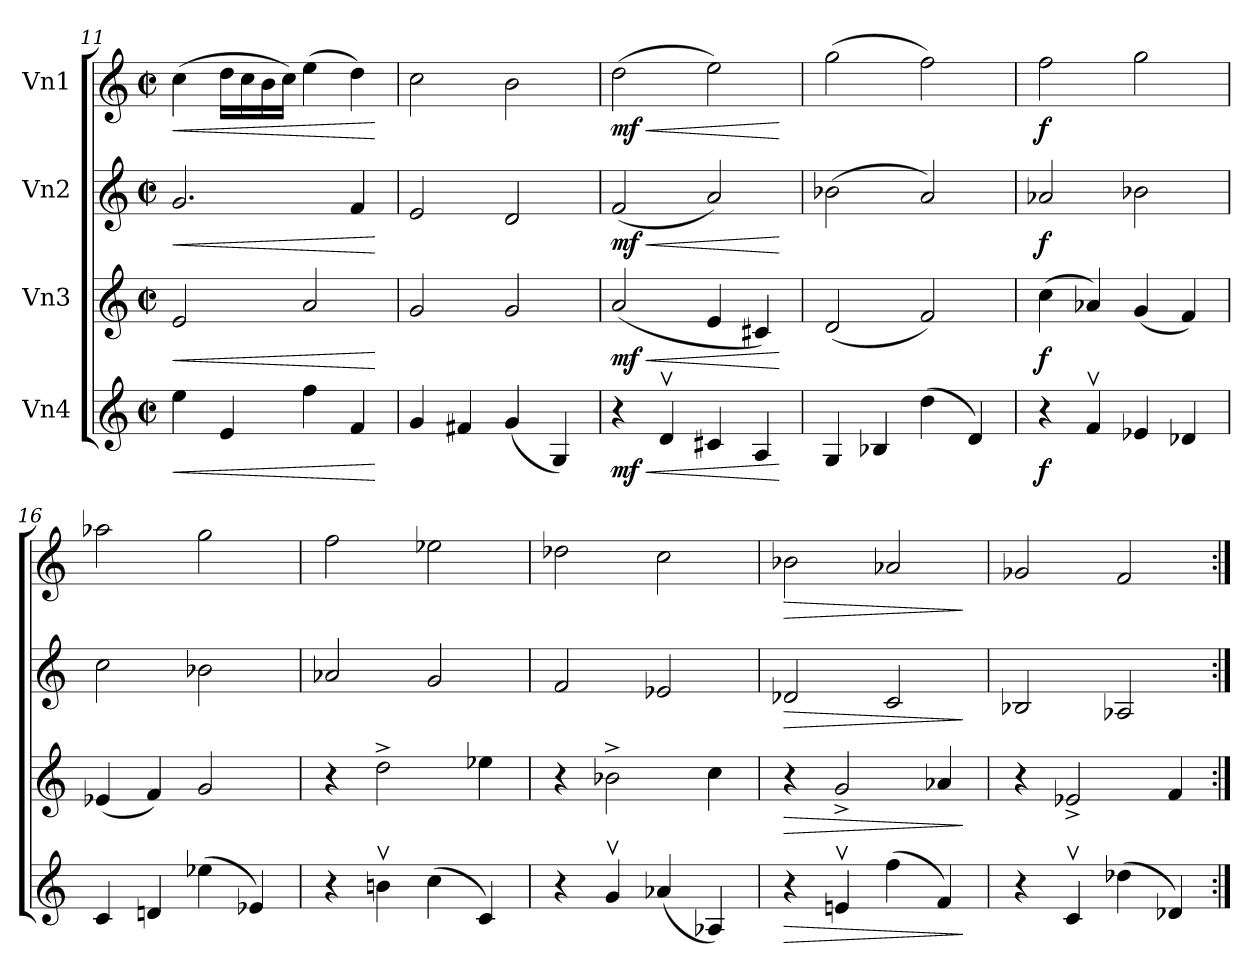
**kern	**dynam	**kern	**dynam	**kern	**dynam	**kern	**dynam
*part4	*part4	*part3	*part3	*part2	*part2	*part1	*part1
*staff4	*staff4	*staff3	*staff3	*staff2	*staff2	*staff1	*staff1
*I"Vn4	*	*I"Vn3	*	*I"Vn2	*	*I"Vn1	*
*clefG2	*	*clefG2	*	*clefG2	*	*clefG2	*
*k[]	*	*k[]	*	*k[]	*	*k[]	*
*M2/2	*	*M2/2	*	*M2/2	*	*M2/2	*
*met(c|)	*	*met(c|)	*	*met(c|)	*	*met(c|)	*
=11	=11	=11	=11	=11	=11	=11	=11
!	!LO:HP:b	!	!LO:HP:b	!	!LO:HP:b	!	!LO:HP:b
4ee\	<	2e/	<	2.g/	<	(4cc\	<
4e/	.	.	.	.	.	16dd\LL	.
.	.	.	.	.	.	16cc\	.
.	.	.	.	.	.	16b\	.
.	.	.	.	.	.	16cc\JJ)	.
4ff\	.	2a/	.	.	.	(4ee\	.
4f/	.	.	.	4f/	.	4dd\)	.
.	[	.	[	.	[	.	[
=12	=12	=12	=12	=12	=12	=12	=12
4g/	.	2g/	.	2e/	.	2cc\	.
4f#X/	.	.	.	.	.	.	.
(4g/	.	2g/	.	2d/	.	2b\	.
4G/)	.	.	.	.	.	.	.
=13	=13	=13	=13	=13	=13	=13	=13
!	!LO:HP:b	!	!LO:HP:b	!	!LO:HP:b	!	!LO:HP:b
!	!LO:DY:n=1:b	!	!LO:DY:n=1:b	!	!LO:DY:n=1:b	!	!LO:DY:n=1:b
4r	< mf	(2a/	< mf	(2f/	< mf	(2dd\	< mf
4dv/	.	.	.	.	.	.	.
4c#X/	.	4e/	.	2a/)	.	2ee\)	.
4A/	.	4c#X/)	.	.	.	.	.
.	[	.	[	.	[	.	[
!!LO:LB:g=z
=14	=14	=14	=14	=14	=14	=14	=14
4G/	.	(2d/	.	(2b-X\	.	(2gg\	.
4B-X/	.	.	.	.	.	.	.
(4dd\	.	2f/)	.	2a/)	.	2ff\)	.
4d/)	.	.	.	.	.	.	.
=15	=15	=15	=15	=15	=15	=15	=15
!	!LO:DY:b	!	!LO:DY:b	!	!LO:DY:b	!	!LO:DY:b
4r	f	(4cc\	f	2a-X/	f	2ff\	f
4fv/	.	4a-X/)	.	.	.	.	.
4e-X/	.	(4g/	.	2b-X\	.	2gg\	.
4d-X/	.	4f/)	.	.	.	.	.
=16	=16	=16	=16	=16	=16	=16	=16
4c/	.	(4e-X/	.	2cc\	.	2aa-X\	.
4dn/	.	4f/)	.	.	.	.	.
(4ee-X\	.	2g/	.	2b-X\	.	2gg\	.
4e-X/)	.	.	.	.	.	.	.
=17	=17	=17	=17	=17	=17	=17	=17
4r	.	4r	.	2a-X/	.	2ff\	.
4bnv\	.	2dd^\	.	.	.	.	.
(4cc\	.	.	.	2g/	.	2ee-X\	.
4c/)	.	4ee-X\	.	.	.	.	.
=18	=18	=18	=18	=18	=18	=18	=18
4r	.	4r	.	2f/	.	2dd-X\	.
4gv/	.	2b-X^\	.	.	.	.	.
(4a-X/	.	.	.	2e-X/	.	2cc\	.
4A-X/)	.	4cc\	.	.	.	.	.
=19	=19	=19	=19	=19	=19	=19	=19
!	!LO:HP:b	!	!LO:HP:b	!	!LO:HP:b	!	!LO:HP:b
4r	>	4r	>	2d-X/	>	2b-X\	>
4env/	.	2g^/	.	.	.	.	.
(4ff\	.	.	.	2c/	.	2a-X/	.
4f/)	.	4a-X/	.	.	.	.	.
.	]	.	]	.	]	.	]
=20	=20	=20	=20	=20	=20	=20	=20
4r	.	4r	.	2B-X/	.	2g-X/	.
4cv/	.	2e-X^/	.	.	.	.	.
(4dd-X\	.	.	.	2A-X/	.	2f/	.
4d-X/)	.	4f/	.	.	.	.	.
=:|!	=:|!	=:|!	=:|!	=:|!	=:|!	=:|!	=:|!
*-	*-	*-	*-	*-	*-	*-	*-
